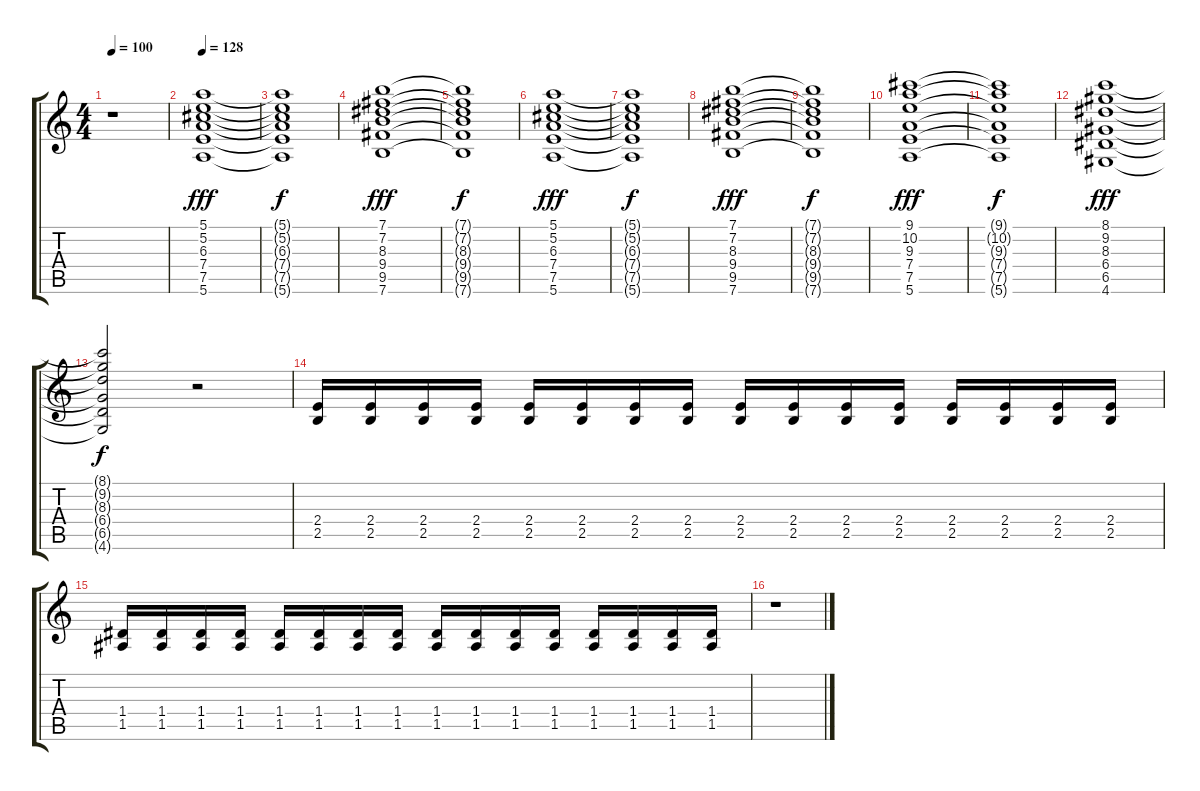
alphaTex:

\track "" {instrument distortionguitar}
\staff {score tabs}
\tuning (E4 B3 G3 D3 A2 E2) {hide}
\ts (4 4)
\tempo 100
\clef g2
\ks c
r.1{dy fff instrument distortionguitar} |
\tempo 128
(5.1 5.2 6.3 7.4 7.5 5.6).1 |
(5.1{t} 5.2{t} 6.3{t} 7.4{t} 7.5{t} 5.6{t}).1{dy f} |
(7.1 7.2 8.3 9.4 9.5 7.6).1{dy fff} |
(7.1{t} 7.2{t} 8.3{t} 9.4{t} 9.5{t} 7.6{t}).1{dy f} |
(5.1 5.2 6.3 7.4 7.5 5.6).1{dy fff} |
(5.1{t} 5.2{t} 6.3{t} 7.4{t} 7.5{t} 5.6{t}).1{dy f} |
(7.1 7.2 8.3 9.4 9.5 7.6).1{dy fff} |
(7.1{t} 7.2{t} 8.3{t} 9.4{t} 9.5{t} 7.6{t}).1{dy f} |
(9.1 10.2 9.3 7.4 7.5 5.6).1{dy fff} |
(9.1{t} 10.2{t} 9.3{t} 7.4{t} 7.5{t} 5.6{t}).1{dy f} |
(8.1 9.2 8.3 6.4 6.5 4.6).1{dy fff} |
(8.1{t} 9.2{t} 8.3{t} 6.4{t} 6.5{t} 4.6{t}).2{dy f} r.2 |
(2.4 2.5).16 (2.4 2.5).16 (2.4 2.5).16 (2.4 2.5).16 (2.4 2.5).16 (2.4 2.5).16 (2.4 2.5).16 (2.4 2.5).16 (2.4 2.5).16 (2.4 2.5).16 (2.4 2.5).16 (2.4 2.5).16 (2.4 2.5).16 (2.4 2.5).16 (2.4 2.5).16 (2.4 2.5).16 |
(1.4 1.5).16 (1.4 1.5).16 (1.4 1.5).16 (1.4 1.5).16 (1.4 1.5).16 (1.4 1.5).16 (1.4 1.5).16 (1.4 1.5).16 (1.4 1.5).16 (1.4 1.5).16 (1.4 1.5).16 (1.4 1.5).16 (1.4 1.5).16 (1.4 1.5).16 (1.4 1.5).16 (1.4 1.5).16 |
r.1
